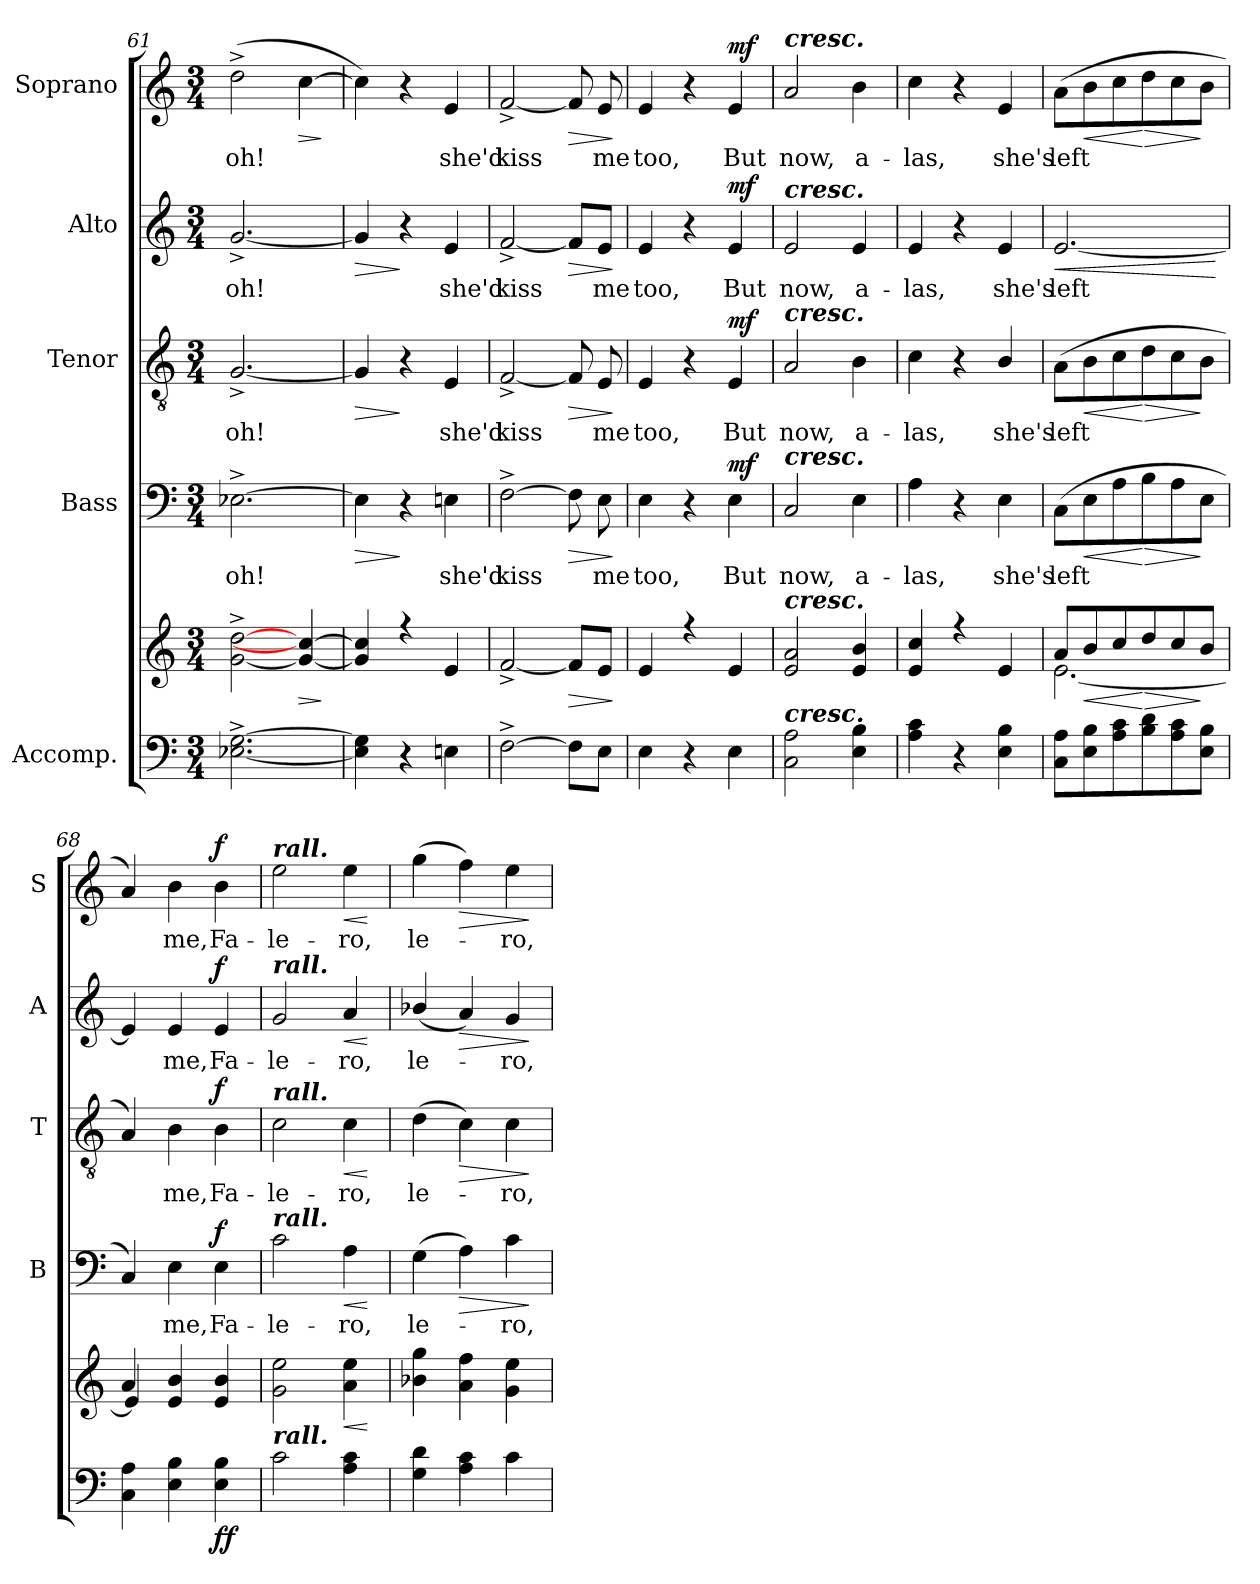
**kern	**kern	**dynam	**kern	**text	**dynam	**kern	**text	**dynam	**kern	**text	**dynam	**kern	**text	**dynam
*part5	*part5	*part5	*part4	*part4	*part4	*part3	*part3	*part3	*part2	*part2	*part2	*part1	*part1	*part1
*staff6	*staff5	*staff5/6	*staff4	*staff4	*staff4	*staff3	*staff3	*staff3	*staff2	*staff2	*staff2	*staff1	*staff1	*staff1
*I"Accomp.	*	*	*I"Bass	*	*	*I"Tenor	*	*	*I"Alto	*	*	*I"Soprano	*	*
*	*	*	*I'B	*	*	*I'T	*	*	*I'A	*	*	*I'S	*	*
!!LO:LB:g=z
*clefF4	*clefG2	*	*clefF4	*	*	*clefGv2	*	*	*clefG2	*	*	*clefG2	*	*
*k[]	*k[]	*	*k[]	*	*	*k[]	*	*	*k[]	*	*	*k[]	*	*
*C:	*C:	*	*C:	*	*	*C:	*	*	*C:	*	*	*C:	*	*
*M3/4	*M3/4	*	*M3/4	*	*	*M3/4	*	*	*M3/4	*	*	*M3/4	*	*
=61	=61	=61	=61	=61	=61	=61	=61	=61	=61	=61	=61	=61	=61	=61
*	*^	*	*	*	*	*	*	*	*	*	*	*	*	*
!	!	!LO:N:vis=1	!	!	!LO:LY:b	!	!	!LO:LY:b	!	!	!LO:LY:b	!	!	!LO:LY:b	!
[2.E-X^ [2.G^	[2g^ [2dd^	2.ryy	.	[2.E-X^	oh!	.	[2.G^	oh!	.	[2.g^	oh!	.	(>2dd^	oh!	.
!	!	!	!LO:HP:b	!	!	!	!	!	!	!	!	!	!	!	!LO:HP:b
.	4g_ 4cc_	.	>	.	.	.	.	.	.	.	.	.	[4cc	.	>
*	*v	*v	*	*	*	*	*	*	*	*	*	*	*	*	*
.	.	]	.	.	.	.	.	.	.	.	.	.	.	]
=62	=62	=62	=62	=62	=62	=62	=62	=62	=62	=62	=62	=62	=62	=62
*	*^	*	*	*	*	*	*	*	*	*	*	*	*	*
!	!	!LO:N:vis=1	!	!	!	!LO:HP:b	!	!	!LO:HP:b	!	!	!LO:HP:b	!	!	!
4E-] 4G]	4g] 4cc]	2.ryy	.	4E-]	.	>	4G]	.	>	4g]	.	>	4cc])	.	.
4r	4r	.	.	4r	.	]	4r	.	]	4r	.	]	4r	.	.
!	!	!	!	!	!LO:LY:b	!	!	!LO:LY:b	!	!	!LO:LY:b	!	!	!LO:LY:b	!
4En	4e	.	.	4En	she'd	.	4E	she'd	.	4e	she'd	.	4e	she'd	.
=63	=63	=63	=63	=63	=63	=63	=63	=63	=63	=63	=63	=63	=63	=63	=63
!	!	!	!	!	!LO:LY:b	!	!	!LO:LY:b	!	!	!LO:LY:b	!	!	!LO:LY:b	!
[2F^	[2f^	2ryy	.	[2F^	kiss	.	[2F^	kiss	.	[2f^	kiss	.	[2f^	kiss	.
!	!	!	!LO:HP:b	!	!	!LO:HP:b	!	!	!LO:HP:b	!	!	!LO:HP:b	!	!	!LO:HP:b
8FL]	8fL]	8ryy	>	8F]	.	>	8F]	.	>	8f/L]	.	>	8f]	.	>
!	!	!	!	!	!LO:LY:b	!	!	!LO:LY:b	!	!	!LO:LY:b	!	!	!LO:LY:b	!
8EJ	8eJ	8ryy	.	8E	me	.	8E	me	.	8e/J	me	.	8e	me	.
*	*v	*v	*	*	*	*	*	*	*	*	*	*	*	*	*
.	.	]	.	.	]	.	.	]	.	.	]	.	.	]
=64	=64	=64	=64	=64	=64	=64	=64	=64	=64	=64	=64	=64	=64	=64
*	*^	*	*	*	*	*	*	*	*	*	*	*	*	*
!	!	!	!	!	!LO:LY:b	!	!	!LO:LY:b	!	!	!LO:LY:b	!	!	!LO:LY:b	!
4E	4e	2.ryy	.	4E	too,	.	4E	too,	.	4e	too,	.	4e	too,	.
4r	4r	.	.	4r	.	.	4r	.	.	4r	.	.	4r	.	.
!	!	!	!LO:DY:b=2	!	!LO:LY:b	!	!	!LO:LY:b	!	!	!LO:LY:b	!	!	!LO:LY:b	!
!	!	!	!LO:DY:n=1:b	!	!	!LO:DY:b	!	!	!LO:DY:b	!	!	!LO:DY:b	!	!	!LO:DY:b
4E	4e	.	mf mf	4E	But	mf	4E	But	mf	4e	But	mf	4e	But	mf
=65	=65	=65	=65	=65	=65	=65	=65	=65	=65	=65	=65	=65	=65	=65	=65
!	!	!	!	!	!	!	!	!	!	!	!	!	!LO:TX:a:Bi:t=cresc.	!	!
!	!	!	!	!	!	!	!	!	!	!LO:TX:a:Bi:t=cresc.	!	!	!	!	!
!	!	!	!	!	!	!	!LO:TX:a:Bi:t=cresc.	!	!	!	!	!	!	!	!
!	!	!	!	!LO:TX:a:Bi:t=cresc.	!	!	!	!	!	!	!	!	!	!	!
!	!LO:TX:a:Bi:t=cresc.	!	!	!	!	!	!	!	!	!	!	!	!	!	!
!LO:TX:a:Bi:t=cresc.	!	!	!	!	!	!	!	!	!	!	!	!	!	!	!
!	!	!	!	!	!LO:LY:b	!	!	!LO:LY:b	!	!	!LO:LY:b	!	!	!LO:LY:b	!
2C 2A	2e 2a	2.ryy	.	2C	now,	.	2A	now,	.	2e	now,	.	2a	now,	.
!	!	!	!	!	!LO:LY:b	!	!	!LO:LY:b	!	!	!LO:LY:b	!	!	!LO:LY:b	!
4E 4B	4e 4b	.	.	4E	a-	.	4B	a-	.	4e	a-	.	4b	a-	.
=66	=66	=66	=66	=66	=66	=66	=66	=66	=66	=66	=66	=66	=66	=66	=66
!	!	!	!	!	!LO:LY:b	!	!	!LO:LY:b	!	!	!LO:LY:b	!	!	!LO:LY:b	!
4A 4c	4e 4cc	2.ryy	.	4A	-las,	.	4c	-las,	.	4e	-las,	.	4cc	-las,	.
4r	4r	.	.	4r	.	.	4r	.	.	4r	.	.	4r	.	.
!	!	!	!	!	!LO:LY:b	!	!	!LO:LY:b	!	!	!LO:LY:b	!	!	!LO:LY:b	!
4E 4B	4e	.	.	4E	she's	.	4B/	she's	.	4e	she's	.	4e	she's	.
=67	=67	=67	=67	=67	=67	=67	=67	=67	=67	=67	=67	=67	=67	=67	=67
!	!	!	!	!	!LO:LY:b	!	!	!LO:LY:b	!	!	!LO:LY:b	!LO:HP:b	!	!	!
!	!	!	!	!	!	!	!	!	!	!	!	!LO:HP:n=1:b	!	!LO:LY:b	!
8C 8AL	8a/L	[2.e\	.	(>8CL	left	.	(>8AL	left	.	[2.e	left	< >	(>8aL	left	.
!	!	!	!LO:HP:b	!	!	!LO:HP:b	!	!	!LO:HP:b	!	!	!	!	!	!LO:HP:b
8E 8B	8b/	.	<	8E	.	<	8B	.	<	.	.	.	8b	.	<
8A 8c	8cc/	.	.	8A	.	.	8c	.	.	.	.	.	8cc	.	.
!	!	!	!LO:HP:n=1:b	!	!	!LO:HP:n=1:b	!	!	!LO:HP:n=1:b	!	!	!	!	!	!LO:HP:n=1:b
8B 8d	8dd/	.	[ >	8B	.	[ >	8d	.	[ >	.	.	.	8dd	.	[ >
8A 8c	8cc/	.	.	8A	.	.	8c	.	.	.	.	.	8cc	.	.
8E 8BJ	8b/J	.	]	8EJ	.	]	8BJ	.	]	.	.	.	8bJ	.	]
*	*v	*v	*	*	*	*	*	*	*	*	*	*	*	*	*
.	.	.	.	.	.	.	.	.	.	.	[	.	.	.
=68	=68	=68	=68	=68	=68	=68	=68	=68	=68	=68	=68	=68	=68	=68
*	*^	*	*	*	*	*	*	*	*	*	*	*	*	*
4C 4A	4a	4e/]	.	4C)	.	.	4A)	.	.	4e]	.	.	4a)	.	.
!	!	!	!	!	!LO:LY:b	!	!	!LO:LY:b	!	!	!LO:LY:b	!	!	!LO:LY:b	!
4E 4B	4e 4b	2ryy	.	4E	me,	.	4B	me,	.	4e	me,	]	4b	me,	.
!	!	!	!LO:DY:b=2	!	!LO:LY:b	!	!	!LO:LY:b	!	!	!LO:LY:b	!	!	!LO:LY:b	!
!	!	!	!LO:DY:n=1:b	!	!	!LO:DY:b	!	!	!LO:DY:b	!	!	!LO:DY:b	!	!	!LO:DY:b
4E 4B	4e 4b	.	f f	4E	Fa-	f	4B	Fa-	f	4e	Fa-	f	4b	Fa-	f
=69	=69	=69	=69	=69	=69	=69	=69	=69	=69	=69	=69	=69	=69	=69	=69
!	!	!	!	!	!	!	!	!	!	!	!	!	!LO:TX:a:Bi:t=rall.	!	!
!	!	!	!	!	!	!	!	!	!	!LO:TX:a:Bi:t=rall.	!	!	!	!	!
!	!	!	!	!	!	!	!LO:TX:a:Bi:t=rall.	!	!	!	!	!	!	!	!
!	!	!	!	!LO:TX:a:Bi:t=rall.	!	!	!	!	!	!	!	!	!	!	!
!LO:TX:a:Bi:t=rall.	!	!	!	!	!	!	!	!	!	!	!	!	!	!	!
!	!	!LO:N:vis=1	!	!	!LO:LY:b	!	!	!LO:LY:b	!	!	!LO:LY:b	!	!	!LO:LY:b	!
2c	2g 2ee	2.ryy	.	2c	-le-	.	2c	-le-	.	2g	-le-	.	2ee	-le-	.
!	!	!	!LO:HP:b	!	!LO:LY:b	!LO:HP:b	!	!LO:LY:b	!LO:HP:b	!	!LO:LY:b	!LO:HP:b	!	!LO:LY:b	!LO:HP:b
4A 4c	4a 4ee	.	<	4A	-ro,	<	4c	-ro,	<	4a	-ro,	<	4ee	-ro,	<
*	*v	*v	*	*	*	*	*	*	*	*	*	*	*	*	*
.	.	[	.	.	[	.	.	[	.	.	[	.	.	[
=70	=70	=70	=70	=70	=70	=70	=70	=70	=70	=70	=70	=70	=70	=70
*	*^	*	*	*	*	*	*	*	*	*	*	*	*	*
!	!	!	!	!	!LO:LY:b	!	!	!LO:LY:b	!	!	!LO:LY:b	!	!	!LO:LY:b	!
4G 4d	4b-X 4gg	2.ryy	.	(>4G	le-	.	(>4d	le-	.	(<4b-X/	le-	.	(>4gg	le-	.
!	!	!	!	!	!	!LO:HP:b	!	!	!LO:HP:b	!	!	!LO:HP:b	!	!	!LO:HP:b
4A 4c	4a 4ff	.	.	4A)	.	>	4c)	.	>	4a)	.	>	4ff)	.	>
!	!	!	!	!	!LO:LY:b	!	!	!LO:LY:b	!	!	!LO:LY:b	!	!	!LO:LY:b	!
4c	4g 4ee	.	.	4c	ro,	.	4c	ro,	.	4g	ro,	.	4ee	ro,	.
*	*v	*v	*	*	*	*	*	*	*	*	*	*	*	*	*
.	.	.	.	.	]	.	.	]	.	.	]	.	.	]
=	=	=	=	=	=	=	=	=	=	=	=	=	=	=
*-	*-	*-	*-	*-	*-	*-	*-	*-	*-	*-	*-	*-	*-	*-
